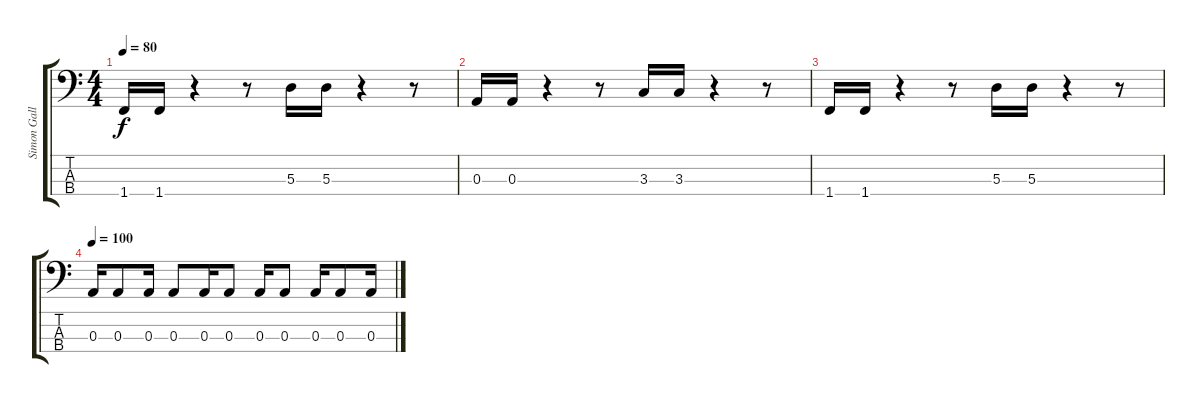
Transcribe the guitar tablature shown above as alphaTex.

\track ("Simon Gallup (bass)" "Simon Gall") {instrument electricbasspick}
\staff {score tabs}
\tuning (G2 D2 A1 E1) {hide}
\ts (4 4)
\tempo 80
\clef f4
\ks c
1.4.16{dy f} 1.4.16 r.4 r.8 5.3.16 5.3.16 r.4 r.8 |
0.3.16 0.3.16 r.4 r.8 3.3.16 3.3.16 r.4 r.8 |
1.4.16 1.4.16 r.4 r.8 5.3.16 5.3.16 r.4 r.8 |
\tempo 100
0.3.16{volume 0} 0.3.8 0.3.16 0.3.8 0.3.16 0.3.8 0.3.16 0.3.8 0.3.16 0.3.8 0.3.16
